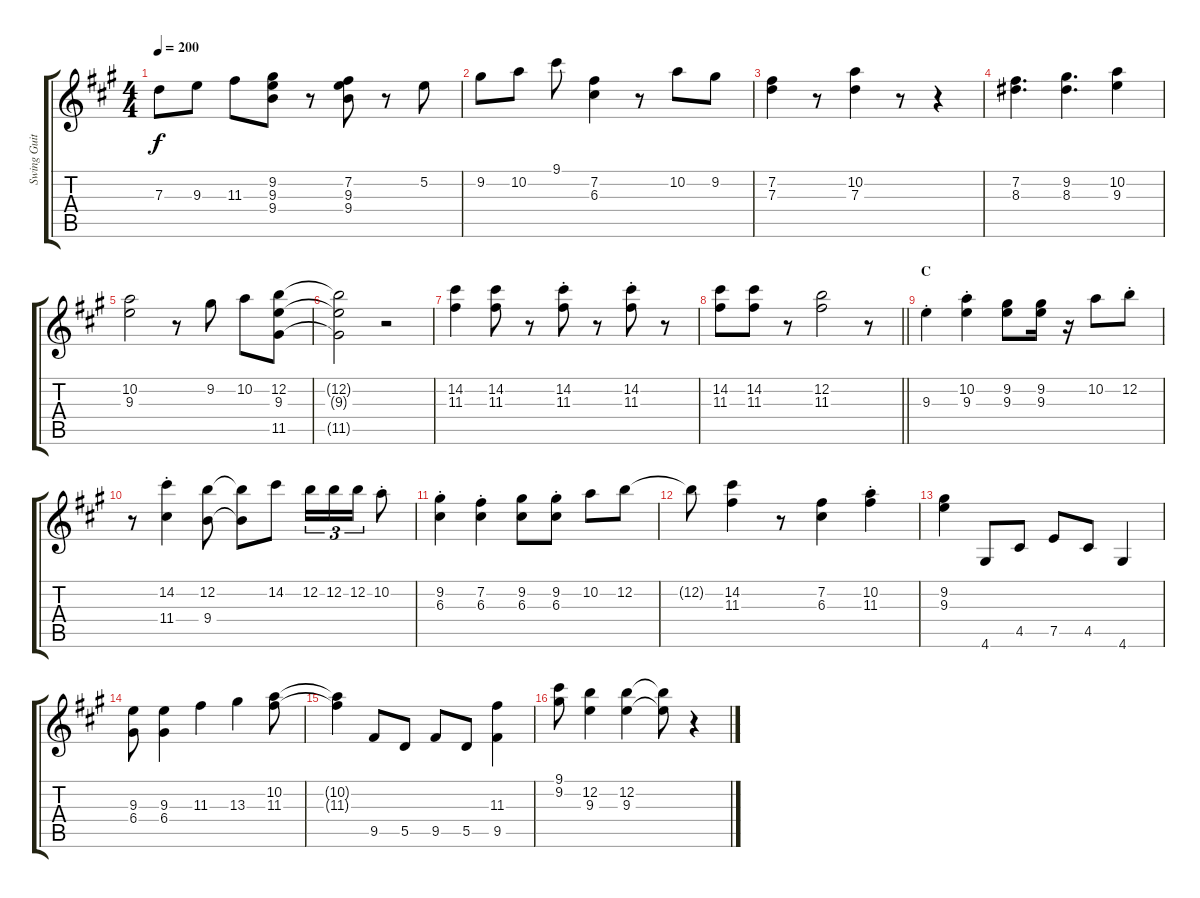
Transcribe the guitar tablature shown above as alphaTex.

\track ("Swing Guitar" "Swing Guit") {solo instrument electricguitarjazz}
\staff {score tabs}
\tuning (E4 B3 G3 D3 A2 E2) {hide}
\ts (4 4)
\tempo 200
\clef g2
\ks a
7.3.8{dy f} 9.3.8 11.3.8 (9.2 9.3 9.4).8 r.8 (7.2 9.3 9.4).8 r.8 5.2.8 |
9.2.8 10.2.8 9.1.8 (7.2 6.3).4 r.8 10.2.8 9.2.8 |
(7.2 7.3).4 r.8 (10.2 7.3).4 r.8 r.4 |
(7.2 8.3).4{d} (9.2 8.3).4{d} (10.2 9.3).4 |
(10.2 9.3).2 r.8 9.2.8 10.2.8 (12.2 9.3 11.5).8 |
(12.2{t} 9.3{t} 11.5{t}).2 r.2 |
(14.2 11.3).4 (14.2 11.3).8 r.8 (14.2{st} 11.3).8 r.8 (14.2{st} 11.3).8 r.8 |
\barLineRight lightlight
(14.2 11.3).8 (14.2 11.3).8 r.8 (12.2 11.3).2 r.8 |
\section ("" "C")
9.3{st}.4 (10.2{st} 9.3{st}).4 (9.2 9.3).8 (9.2 9.3).16 r.16 10.2.8 12.2{st}.8 |
r.8 (14.2{st} 11.4{st}).4 (12.2 9.4).8 (12.2{t} 9.4{t}).8 14.2.8 12.2.16{tu (3 2)} 12.2.16{tu (3 2)} 12.2.16{tu (3 2)} 10.2{st}.8 |
(9.2{st} 6.3{st}).4 (7.2{st} 6.3{st}).4 (9.2 6.3).8 (9.2{st} 6.3).8 10.2.8 12.2.8 |
12.2{t}.8 (14.2 11.3).4 r.8 (7.2 6.3).4 (10.2{st} 11.3{st}).4 |
(9.2 9.3).4 4.6.8 4.5.8 7.5.8 4.5.8 4.6.4 |
(9.3 6.4).8 (9.3 6.4).4 11.3.4 13.3.4 (10.2 11.3).8 |
(10.2{t} 11.3{t}).4 9.5.8 5.5.8 9.5.8 5.5.8 (11.3 9.5).4 |
(9.1 9.2).8 (12.2 9.3).4 (12.2 9.3).4 (12.2{t} 9.3{t}).8 r.4
